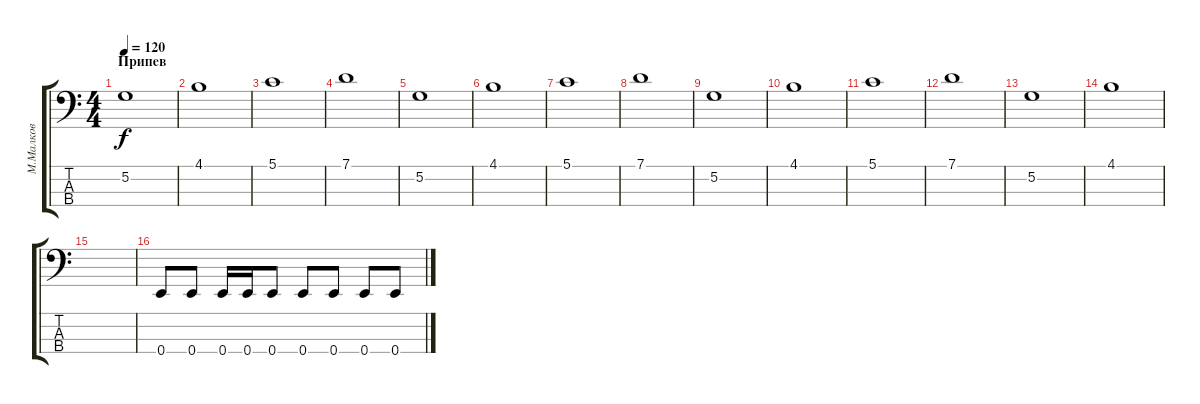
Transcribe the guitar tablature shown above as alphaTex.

\track ("М.Малков" "М.Малков") {instrument electricbasspick}
\staff {score tabs}
\tuning (G2 D2 A1 E1) {hide}
\ts (4 4)
\section ("" "Припев")
\tempo 120
\clef f4
\ks c
5.2.1{dy f} |
4.1.1 |
5.1.1 |
7.1.1 |
5.2.1 |
4.1.1 |
5.1.1 |
7.1.1 |
5.2.1 |
4.1.1 |
5.1.1 |
7.1.1 |
5.2.1 |
4.1.1 |
|
0.4.8 0.4.8 0.4.16 0.4.16 0.4.8 0.4.8 0.4.8 0.4.8 0.4.8
